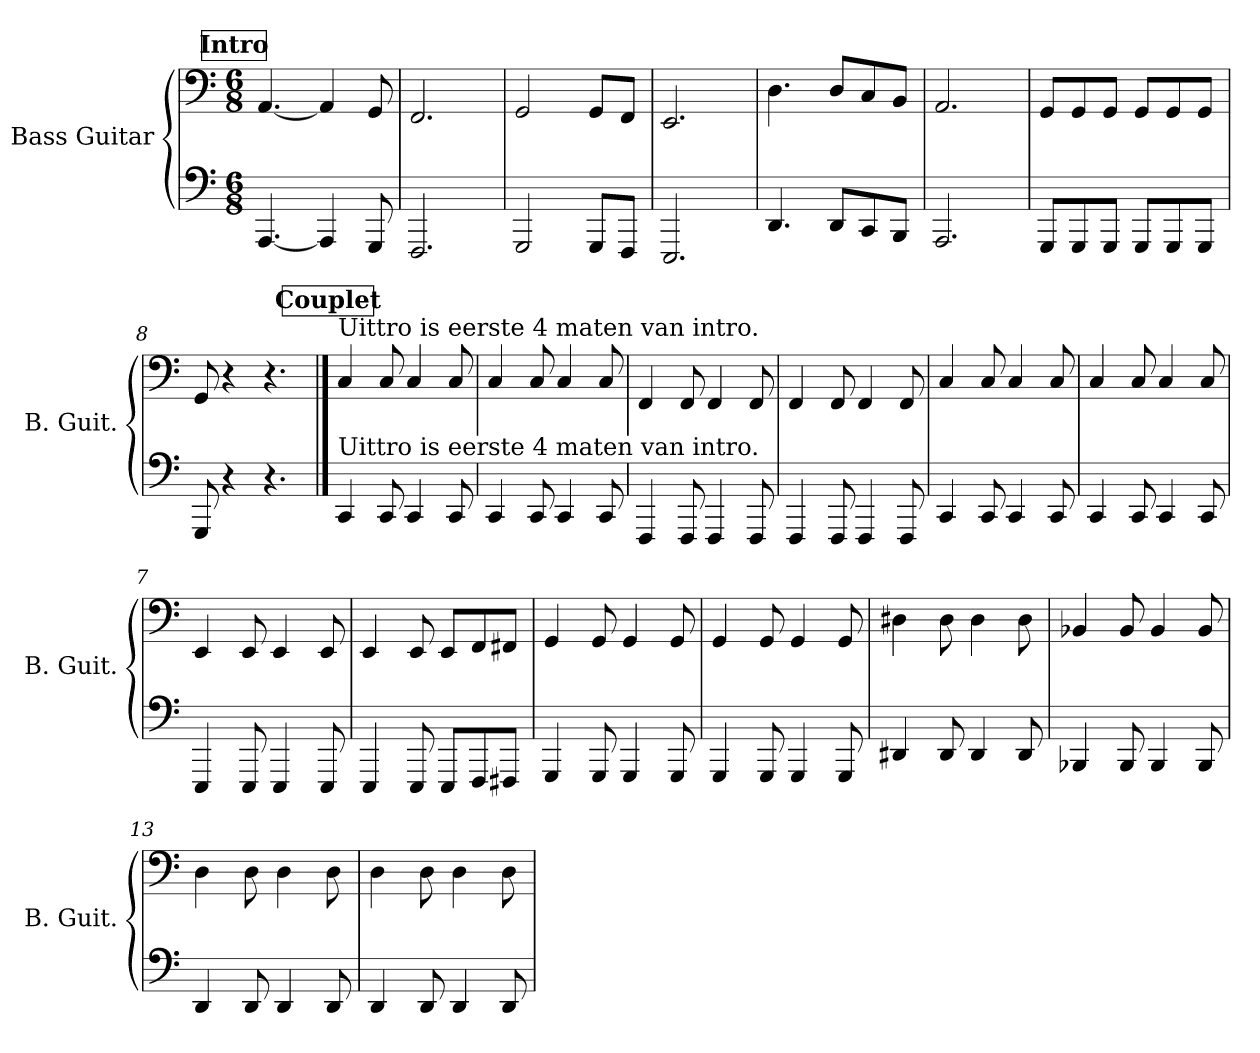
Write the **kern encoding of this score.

**kern	**kern
*part1	*part1
*staff2	*staff1
*I"Bass Guitar	*
*I'B. Guit.	*
*stria4	*
*	*clefF4
*ITrd7c12	*ITrd7c12
*k[]	*k[]
*M6/8	*M6/8
*MM120	*MM120
!!LO:REH:place=s1:a:B:fs=14:t=Intro
=1	=1
[4.AAAA	[4.AAA/
4AAAA]	4AAA/]
8GGGG	8GGG/
=2	=2
2.FFFF	2.FFF/
=3	=3
2GGGG	2GGG/
8GGGGL	8GGG/L
8FFFFJ	8FFF/J
=4	=4
2.EEEE	2.EEE/
=5	=5
4.DDD	4.DD\
8DDDL	8DD/L
8CCC	8CC/
8BBBBJ	8BBB/J
=6	=6
2.AAAA	2.AAA/
=7	=7
8GGGGL	8GGG/L
8GGGG	8GGG/
8GGGGJ	8GGG/J
8GGGGL	8GGG/L
8GGGG	8GGG/
8GGGGJ	8GGG/J
=8	=8
8GGGG	8GGG/
4r	4r
4.r	4.r
!!LO:LB:g=z
!!LO:REH:place=s1:a:B:fs=14:t=Couplet
==1	==1
*stria4	*
!	!LO:TX:a:t=Uittro is eerste 4 maten van intro.
!LO:TX:a:t=Uittro is eerste 4 maten van intro.	!
4CCC	4CC/
8CCC	8CC/
4CCC	4CC/
8CCC	8CC/
=2	=2
4CCC	4CC/
8CCC	8CC/
4CCC	4CC/
8CCC	8CC/
=3	=3
4FFFF	4FFF/
8FFFF	8FFF/
4FFFF	4FFF/
8FFFF	8FFF/
=4	=4
4FFFF	4FFF/
8FFFF	8FFF/
4FFFF	4FFF/
8FFFF	8FFF/
=5	=5
4CCC	4CC/
8CCC	8CC/
4CCC	4CC/
8CCC	8CC/
=6	=6
4CCC	4CC/
8CCC	8CC/
4CCC	4CC/
8CCC	8CC/
=7	=7
4EEEE	4EEE/
8EEEE	8EEE/
4EEEE	4EEE/
8EEEE	8EEE/
=8	=8
4EEEE	4EEE/
8EEEE	8EEE/
8EEEEL	8EEE/L
8FFFF	8FFF/
8FFFF#J	8FFF#X/J
!!LO:LB:g=z
=9	=9
4GGGG	4GGG/
8GGGG	8GGG/
4GGGG	4GGG/
8GGGG	8GGG/
=10	=10
4GGGG	4GGG/
8GGGG	8GGG/
4GGGG	4GGG/
8GGGG	8GGG/
=11	=11
4DDD#	4DD#X\
8DDD#	8DD#\
4DDD#	4DD#\
8DDD#	8DD#\
=12	=12
4BBBB-	4BBB-X/
8BBBB-	8BBB-/
4BBBB-	4BBB-/
8BBBB-	8BBB-/
=13	=13
4DDD	4DD\
8DDD	8DD\
4DDD	4DD\
8DDD	8DD\
=14	=14
4DDD	4DD\
8DDD	8DD\
4DDD	4DD\
8DDD	8DD\
=	=
*-	*-
